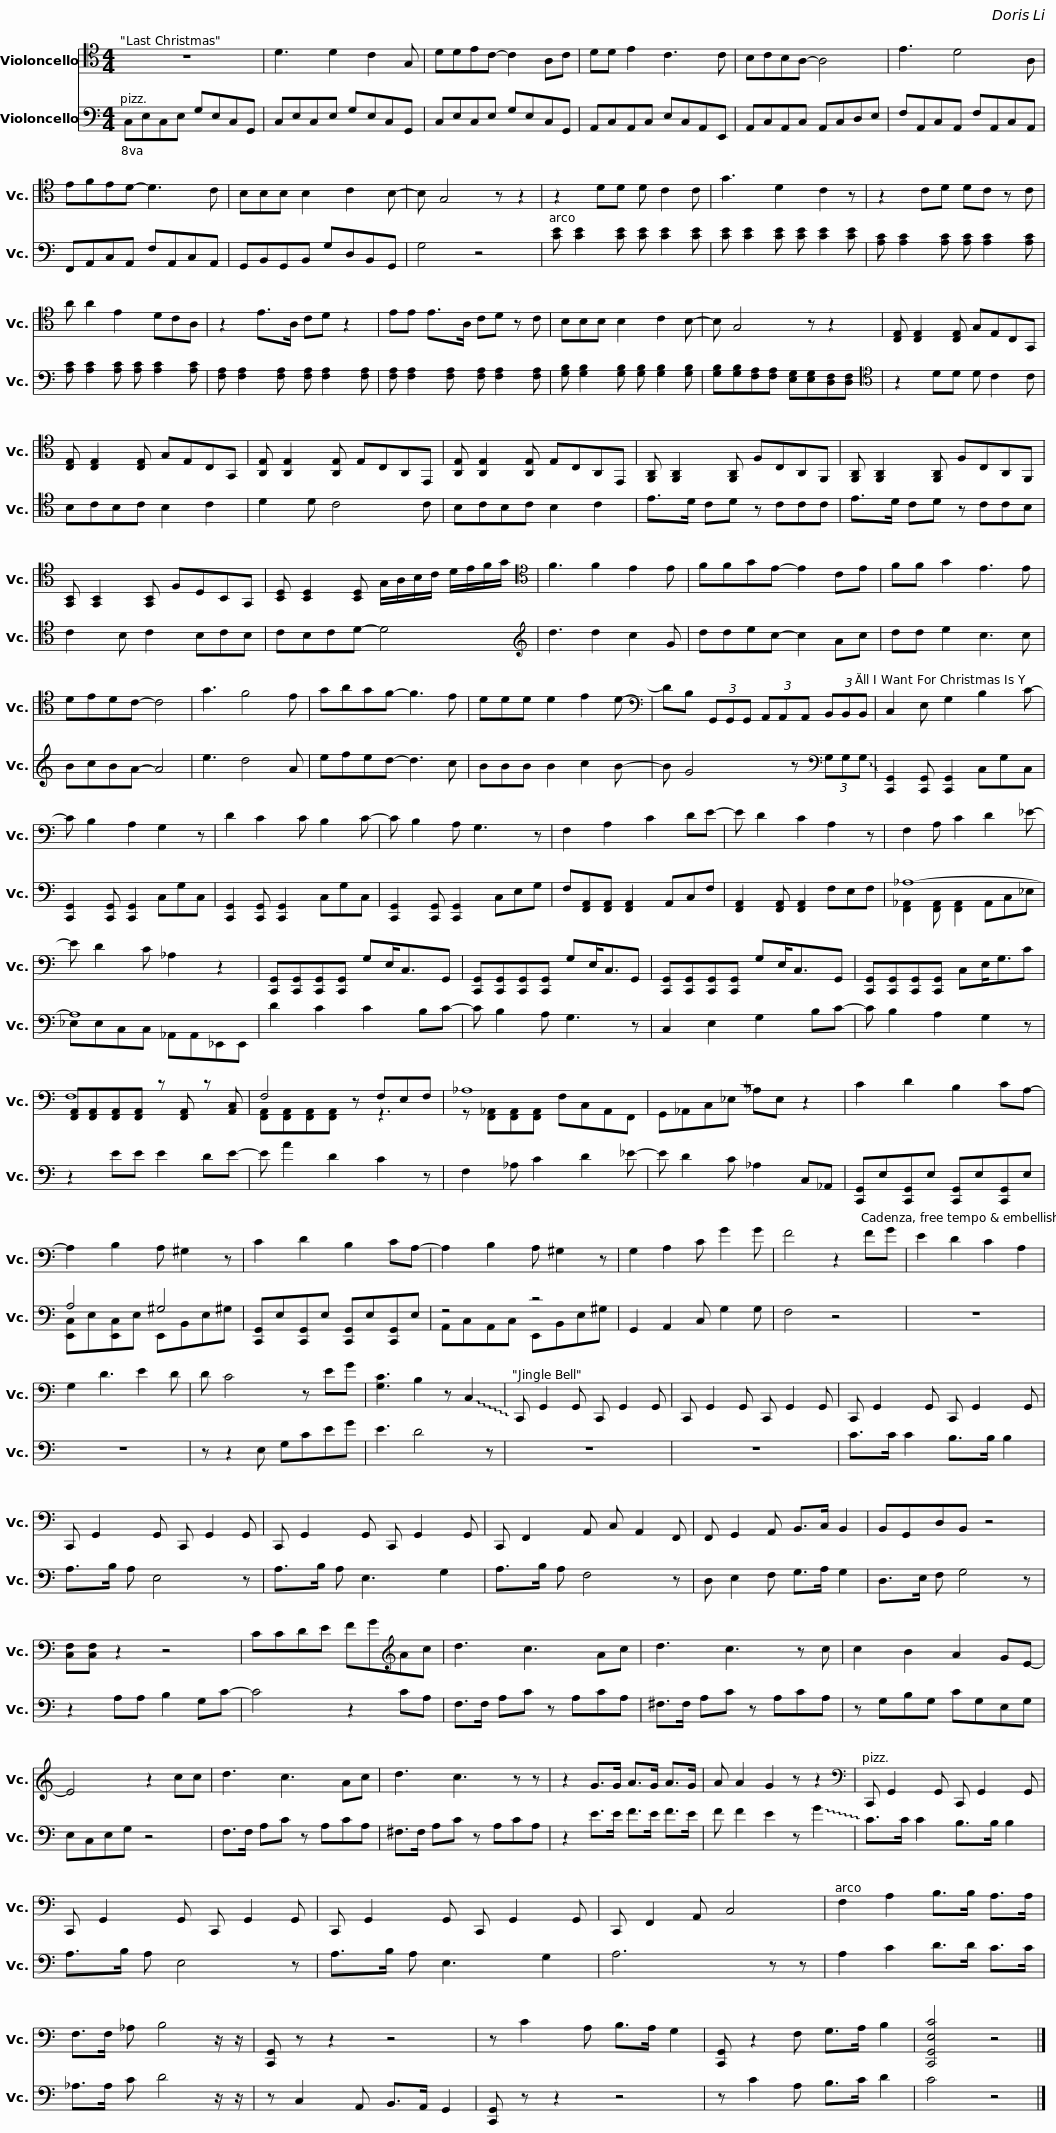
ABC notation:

X:1
%%score ( 1 2 ) ( 3 4 )
L:1/8
M:4/4
I:linebreak $
K:C
V:1 tenor
V:2 tenor
V:3 bass
V:4 bass
V:1
 z8 | D3 D2 C2 G, | DDEC- C2 A,C | DD E2 C3 C | B,CB,A,- A,4 |$ %5
 E3 D4 A, | EFED- D3 C | B,B,B, B,2 C2 B,- | B, G,4 z z2 | z2 DD D C2 C |$ %10
 G3 D2 C2 z | z2 CD DC z C | A A2 E2 DCA, | z2 E>A, CD z2 | EE E>A, CD z C |$ %15
 B,B,B, B,2 C2 B,- | B, G,4 z z2 | [C,E,] [C,E,]2 [C,E,] G,E,C,G,, | [C,E,] [C,E,]2 [C,E,] G,E,C,G,, | [A,,E,] [A,,E,]2 [A,,E,] E,C,A,,E,, |$ %20
 [A,,E,] [A,,E,]2 [A,,E,] E,C,A,,E,, | [F,,A,,] [F,,A,,]2 [F,,A,,] F,C,A,,F,, | [F,,A,,] [F,,A,,]2 [F,,A,,] F,C,A,,F,, | [G,,B,,] [G,,B,,]2 [G,,B,,] F,D,B,,G,, |$ [B,,D,] [B,,D,]2 [B,,D,] G,/A,/B,/C/ D/E/F/G/ | %25
[K:tenor] F3 F2 E2 E | FFGE- E2 CE | FF G2 E3 E | DEDC- C4 | G3 F4 E |$ %30
 GAGF- F3 E | DDD D2 E2 D- |[K:bass] DB, (3G,,G,,G,, (3A,,A,,A,, (3B,,B,,B,, | C,2 E, G,2 B,2 C- | C B,2 A,2 G,2 z |$ %35
 D2 C2 C B,2 C- | C B,2 A, G,3 z | F,2 A,2 C2 DE- | E D2 C2 A,2 z | F,2 A, C2 D2 _E- |$ %40
 E D2 C _A,2 z2 | [C,,G,,][C,,G,,][C,,G,,][C,,G,,] G,E,<C,G,, | [C,,G,,][C,,G,,][C,,G,,][C,,G,,] G,E,<C,G,, | [C,,G,,][C,,G,,][C,,G,,][C,,G,,] G,E,<C,G,, |$ [C,,G,,][C,,G,,][C,,G,,][C,,G,,] C,E,<G,C | %45
 [F,,A,,][F,,A,,][F,,A,,][F,,A,,] z [F,,A,,] z [A,,C,] | F,4 z F,E,F, | _A,8 |$ z8 | C2 D2 B,2 CA,- | %50
 A,2 B,2 A, ^G,2 z | C2 D2 B,2 CA,- |$ A,2 B,2 A, ^G,2 z | G,2 A,2 C G2 G | F4 z2 FG | %55
 E2 D2 C2 A,2 | G,2 D3 E2 D | D C4 z EG |$ [G,C]3 B,2 z !~(!C,2 | !~)!C,, G,,2 G,, C,, G,,2 G,, | %60
 C,, G,,2 G,, C,, G,,2 G,, | C,, G,,2 G,, C,, G,,2 G,, | C,, G,,2 G,, C,, G,,2 G,, |$ C,, G,,2 G,, C,, G,,2 G,, | C,, F,,2 A,, C, A,,2 F,, | %65
 F,, G,,2 A,, B,,>C, B,,2 | B,,G,,D,B,, z4 | [C,F,][C,F,] z2 z4 |$ CCDE FG[K:treble]Ac | d3 c3 Ac | %70
 d3 c3 z c | c2 B2 A2 GE- | E4 z2 cc |$ d3 c3 Ac | d3 c3 z z | %75
 z2 G>G A>G A>G | A A2 G2 z z2 |$[K:bass] C,, G,,2 G,, C,, G,,2 G,, | C,, G,,2 G,, C,, G,,2 G,, | C,, G,,2 G,, C,, G,,2 G,, | %80
 C,, F,,2 A,, C,4 |$ F,2 A,2 B,>B, A,>A, | F,>F, _A, B,4 z/ z/ | [C,,G,,] z z2 z4 | z C2 A, B,>A, G,2 | %85
 [C,,G,,] z2 F, G,>A, B,2 | [C,,G,,E,C]4 z4 |] %87
V:2
 x8 | x8 | x8 | x8 | x8 |$ %5
 x8 | x8 | x8 | x8 | x8 |$ %10
 x8 | x8 | x8 | x8 | x8 |$ %15
 x8 | x8 | x8 | x8 | x8 |$ %20
 x8 | x8 | x8 | x8 |$ x8 | %25
[K:tenor] x8 | x8 | x8 | x8 | x8 |$ %30
 x8 | x8 |[K:bass] x8 | x8 | x8 |$ %35
 x8 | x8 | x8 | x8 | x8 |$ %40
 x8 | x8 | x8 | x8 |$ x8 | %45
 F,8 | [F,,A,,][F,,A,,][F,,A,,][F,,A,,] z z3 | z [F,,_A,,][F,,A,,][F,,A,,] F,C,A,,F,, |$ G,,_A,,C,_E, _A,E, z2 | x8 | %50
 x8 | x8 |$ x8 | x8 | x8 | %55
 x8 | x8 | x8 |$ x8 | x8 | %60
 x8 | x8 | x8 |$ x8 | x8 | %65
 x8 | x8 | x8 |$ x6[K:treble] x2 | x8 | %70
 x8 | x8 | x8 |$ x8 | x8 | %75
 x8 | x8 |$[K:bass] x8 | x8 | x8 | %80
 x8 |$ x8 | x8 | x8 | x8 | %85
 x8 | x8 |] %87
V:3
 C,E,C,E, G,E,C,G,, | C,E,C,E, G,E,C,G,, | C,E,C,E, G,E,C,G,, | A,,C,A,,C, E,C,A,,E,, | A,,C,A,,C, A,,C,D,E, |$ %5
 F,A,,C,A,, F,A,,C,A,, | F,,A,,C,A,, F,A,,C,A,, | G,,B,,G,,B,, G,D,B,,G,, | G,4 z4 | [CE] [CE]2 [CE] [CE] [CE]2 [CE] |$ %10
 [CE] [CE]2 [CE] [CE] [CE]2 [CE] | [A,C] [A,C]2 [A,C] [A,C] [A,C]2 [A,C] | [A,C] [A,C]2 [A,C] [A,C] [A,C]2 [A,C] | [F,A,] [F,A,]2 [F,A,] [F,A,] [F,A,]2 [F,A,] | [F,A,] [F,A,]2 [F,A,] [F,A,] [F,A,]2 [F,A,] |$ %15
 [G,B,] [G,B,]2 [G,B,] [G,B,] [G,B,]2 [G,B,] | [G,B,][G,B,][F,A,][F,A,] [E,G,][E,G,][D,F,][D,F,] |[K:tenor] z2 DD D C2 C | B,CB,C B,2 C2 | D2 D C4 C |$ %20
 B,CB,C B,2 C2 | E>D CD z CCC | E>D CD z CCB, | C2 B, C2 B,CB, |$ CB,CD- D4 | %25
[K:treble] d3 d2 c2 G | ddec- c2 Ac | dd e2 c3 c | BcBA- A4 | e3 d4 A |$ %30
 efed- d3 c | BBB B2 c2 B- | B G4 z[K:bass] (3G,G,!~(!G, | !~)![C,,G,,]2 [C,,G,,] [C,,G,,]2 C,G,C, | [C,,G,,]2 [C,,G,,] [C,,G,,]2 C,G,C, |$ %35
 [C,,G,,]2 [C,,G,,] [C,,G,,]2 C,G,C, | [C,,G,,]2 [C,,G,,] [C,,G,,]2 C,E,G, | F,[F,,A,,][F,,A,,] [F,,A,,]2 A,,C,F, | [F,,A,,]2 [F,,A,,] [F,,A,,]2 F,E,F, | _A,8- |$ %40
 A,8 | D2 C2 C2 B,C- | C B,2 A, G,3 z | C,2 E,2 G,2 B,C- |$ C B,2 A,2 G,2 z | %45
 z2 EE E2 DE- | E A2 D2 C2 z | F,2 _A, C2 D2 _E- |$ E D2 C _A,2 C,_A,, | [C,,G,,]E,[C,,G,,]E, [C,,G,,]E,[C,,G,,]E, | %50
 A,4 ^G,4 | [C,,G,,]E,[C,,G,,]E, [C,,G,,]E,[C,,G,,]E, |$ z4 z4 | G,,2 A,,2 C, G,2 G, | F,4 z4 | %55
 z8 | z8 | z z2 E, G,CEG |$ E3 D4 z | z8 | %60
 z8 | C>C C2 B,>B, B,2 | A,>B, A, E,4 z |$ A,>B, A, E,3 G,2 | A,>B, A, F,4 z | %65
 D, E,2 F, G,>A, G,2 | D,>E, F, G,4 z | z2 A,A, B,2 G,C- |$ C4 z2 CA, | F,>F, A,C z A,CA, | %70
 ^F,>F, A,C z A,CA, | z G,B,G, CG,E,G, | E,C,E,G, z4 |$ F,>F, A,C z A,CA, | ^F,>F, A,C z A,CA, | %75
 z2 E>E F>E F>E | F F2 E2 z !~(!G2 |$ !~)!C>C C2 B,>B, B,2 | A,>B, A, E,4 z | A,>B, A, E,3 G,2 | %80
 A,6 z z |$ A,2 C2 D>D C>C | _A,>A, C D4 z/ z/ | z C,2 A,, B,,>A,, G,,2 | [C,,G,,] z z2 z4 | %85
 z C2 A, B,>C D2 | C4 z4 |] %87
V:4
 x8 | x8 | x8 | x8 | x8 |$ %5
 x8 | x8 | x8 | x8 | x8 |$ %10
 x8 | x8 | x8 | x8 | x8 |$ %15
 x8 | x8 |[K:tenor] x8 | x8 | x8 |$ %20
 x8 | x8 | x8 | x8 |$ x8 | %25
[K:treble] x8 | x8 | x8 | x8 | x8 |$ %30
 x8 | x8 | x6[K:bass] x2 | x8 | x8 |$ %35
 x8 | x8 | x8 | x8 | [F,,_A,,]2 [F,,A,,] [F,,A,,]2 A,,C,_E, |$ %40
 _E,E,C,C, _A,,A,,_E,,E,, | x8 | x8 | x8 |$ x8 | %45
 x8 | x8 | x8 |$ x8 | x8 | %50
 [E,,C,]E,[E,,C,]E, E,,B,,E,^G, | x8 |$ A,,C,A,,C, E,,B,,E,^G, | x8 | x8 | %55
 x8 | x8 | x8 |$ x8 | x8 | %60
 x8 | x8 | x8 |$ x8 | x8 | %65
 x8 | x8 | x8 |$ x8 | x8 | %70
 x8 | x8 | x8 |$ x8 | x8 | %75
 x8 | x8 |$ x8 | x8 | x8 | %80
 x8 |$ x8 | x8 | x8 | x8 | %85
 x8 | x8 |] %87
